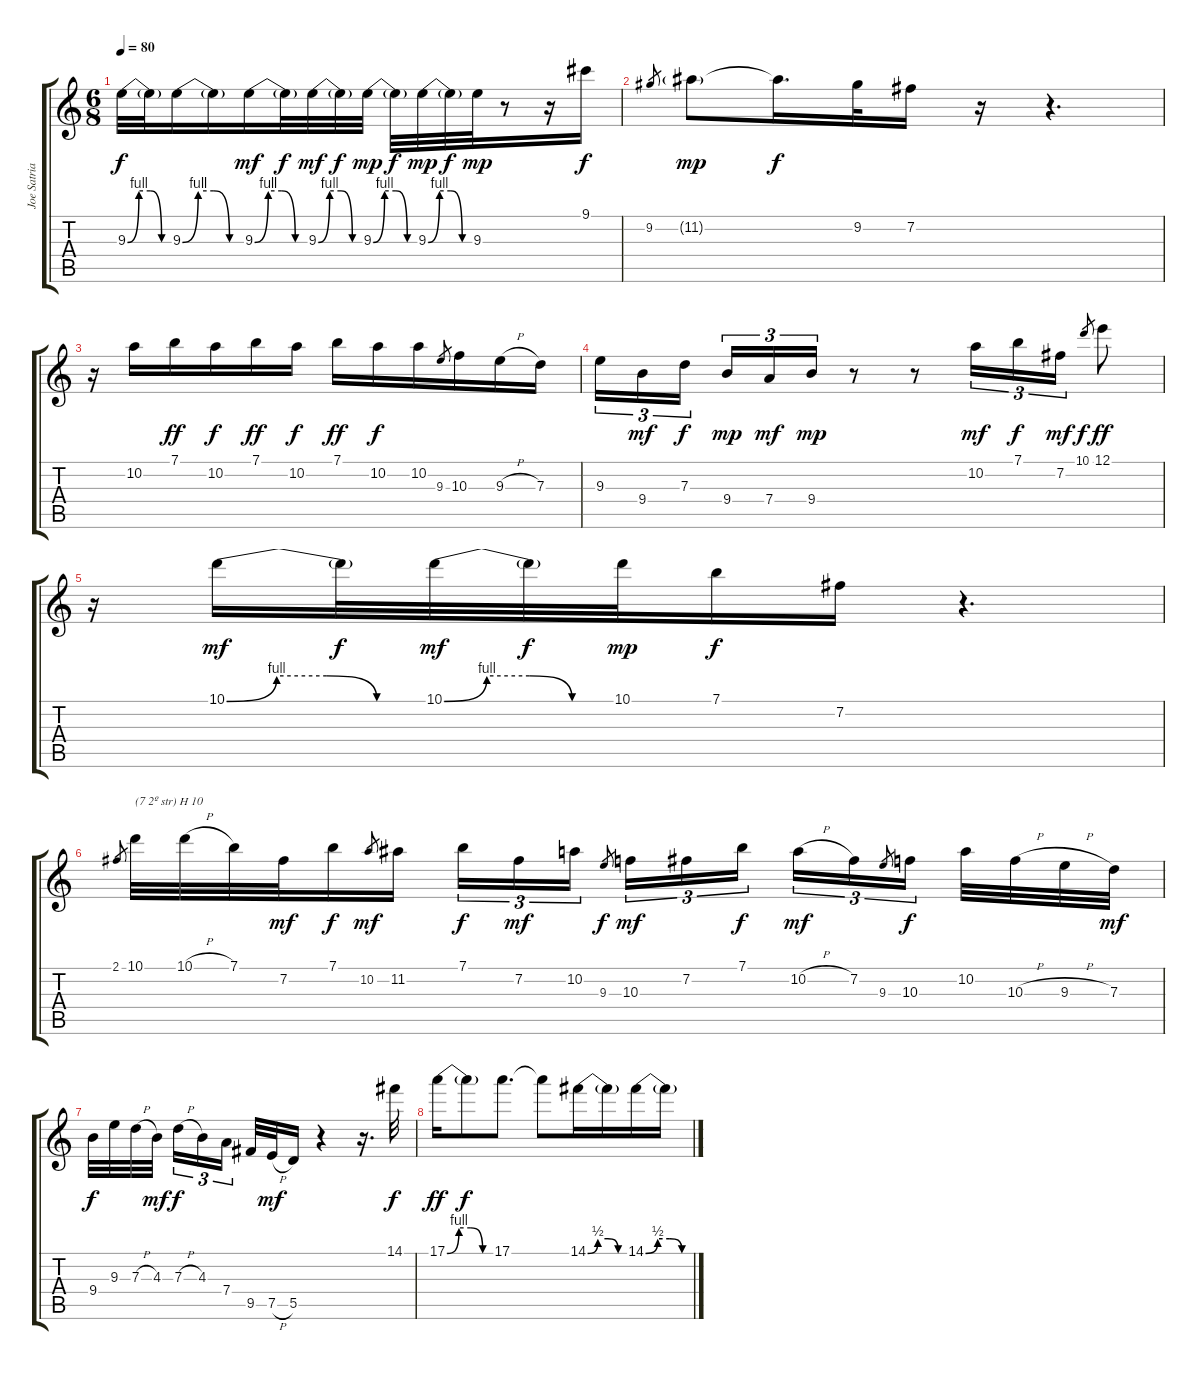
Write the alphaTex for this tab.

\track ("Joe Satriani" "Joe Satria") {instrument overdrivenguitar}
\staff {score tabs}
\tuning (E4 B3 G3 D3 A2 E2) {hide}
\ts (6 8)
\tempo 80
\clef g2
\ks c
9.3{be (custom 0 0 15 4 30 4 45 0 60 0)}.32{dy f} 9.3{t}.32 9.3{be (custom 0 0 15 4 30 4 45 0 60 0)}.16 9.3{t}.16 9.3{be (custom 0 0 15 4 30 4 45 0 60 0)}.16{dy mf} 9.3{t}.32{dy f} 9.3{be (custom 0 0 15 4 30 4 45 0 60 0)}.32{dy mf} 9.3{t}.32{dy f} 9.3{be (custom 0 0 15 4 30 4 45 0 60 0)}.32{dy mp} 9.3{t}.32{dy f} 9.3{be (custom 0 0 15 4 30 4 45 0 60 0)}.32{dy mp} 9.3{t}.32{dy f} 9.3.32{dy mp} r.8 r.16 9.1.16{dy f} |
9.2.8{gr} 11.2{g}.8{dy mp} 11.2{t}.16{d dy f} 9.2.32 7.2.16 r.16 r.4{d} |
r.16 10.2.16 7.1.16{dy ff} 10.2.16{dy f} 7.1.16{dy ff} 10.2.16{dy f} 7.1.16{dy ff} 10.2.16{dy f} 10.2.16 9.3.8{gr} 10.3.16 9.3{h}.16 7.3.16 |
9.3.16{tu (3 2)} 9.4.16{tu (3 2) dy mf} 7.3.16{tu (3 2) dy f beam splitsecondary} 9.4.16{tu (3 2) dy mp} 7.4.16{tu (3 2) dy mf} 9.4.16{tu (3 2) dy mp} r.8 r.8 10.2.16{tu (3 2) dy mf} 7.1.16{tu (3 2) dy f} 7.2.16{tu (3 2) dy mf} 10.1.8{gr dy f} 12.1.8{dy ff} |
r.16 10.1{be (custom 0 0 15 4 30 4 45 0 60 0)}.16{dy mf} 10.1{t}.32{dy f} 10.1{be (custom 0 0 15 4 30 4 45 0 60 0)}.32{dy mf} 10.1{t}.32{dy f} 10.1.32{dy mp} 7.1.16{dy f} 7.2.16 r.4{d} |
2.1.8{gr} 10.1.32{txt "(7 2º str) H 10 "} 10.1{h}.32 7.1.32 7.2.32{dy mf} 7.1.16{dy f} 10.2.8{gr dy mf} 11.2.16{beam splitsecondary} 7.1.16{tu (3 2) dy f} 7.2.16{tu (3 2) dy mf} 10.2.16{tu (3 2)} 9.3.8{gr dy f} 10.3.16{tu (3 2) dy mf} 7.2.16{tu (3 2)} 7.1.16{tu (3 2) dy f beam splitsecondary} 10.2{h}.16{tu (3 2) dy mf} 7.2.16{tu (3 2)} 9.3.8{gr} 10.3.16{tu (3 2) dy f beam splitsecondary} 10.2.32 10.3{h}.32 9.3{h}.32 7.3.32{dy mf} |
9.4.32{dy f} 9.3.32 7.3{h}.32 4.3.32{dy mf beam splitsecondary} 7.3{h}.16{tu (3 2) dy f} 4.3.16{tu (3 2)} 7.4.16{tu (3 2) beam splitsecondary} 9.5.32 7.5{h}.32{dy mf} 5.5.16 r.4 r.16{d} 14.1.32{dy f} |
17.1{be (custom 0 0 15 4 30 4 45 0 60 0)}.16{dy ff} 17.1{t}.8{dy f} 17.1.8{d} 17.1{t}.8 14.1{be (custom 0 0 15 2 30 2 45 0 60 0)}.16 14.1{t}.16 14.1{be (custom 0 0 15 2 30 2 45 0 60 0)}.16 14.1{t}.16
